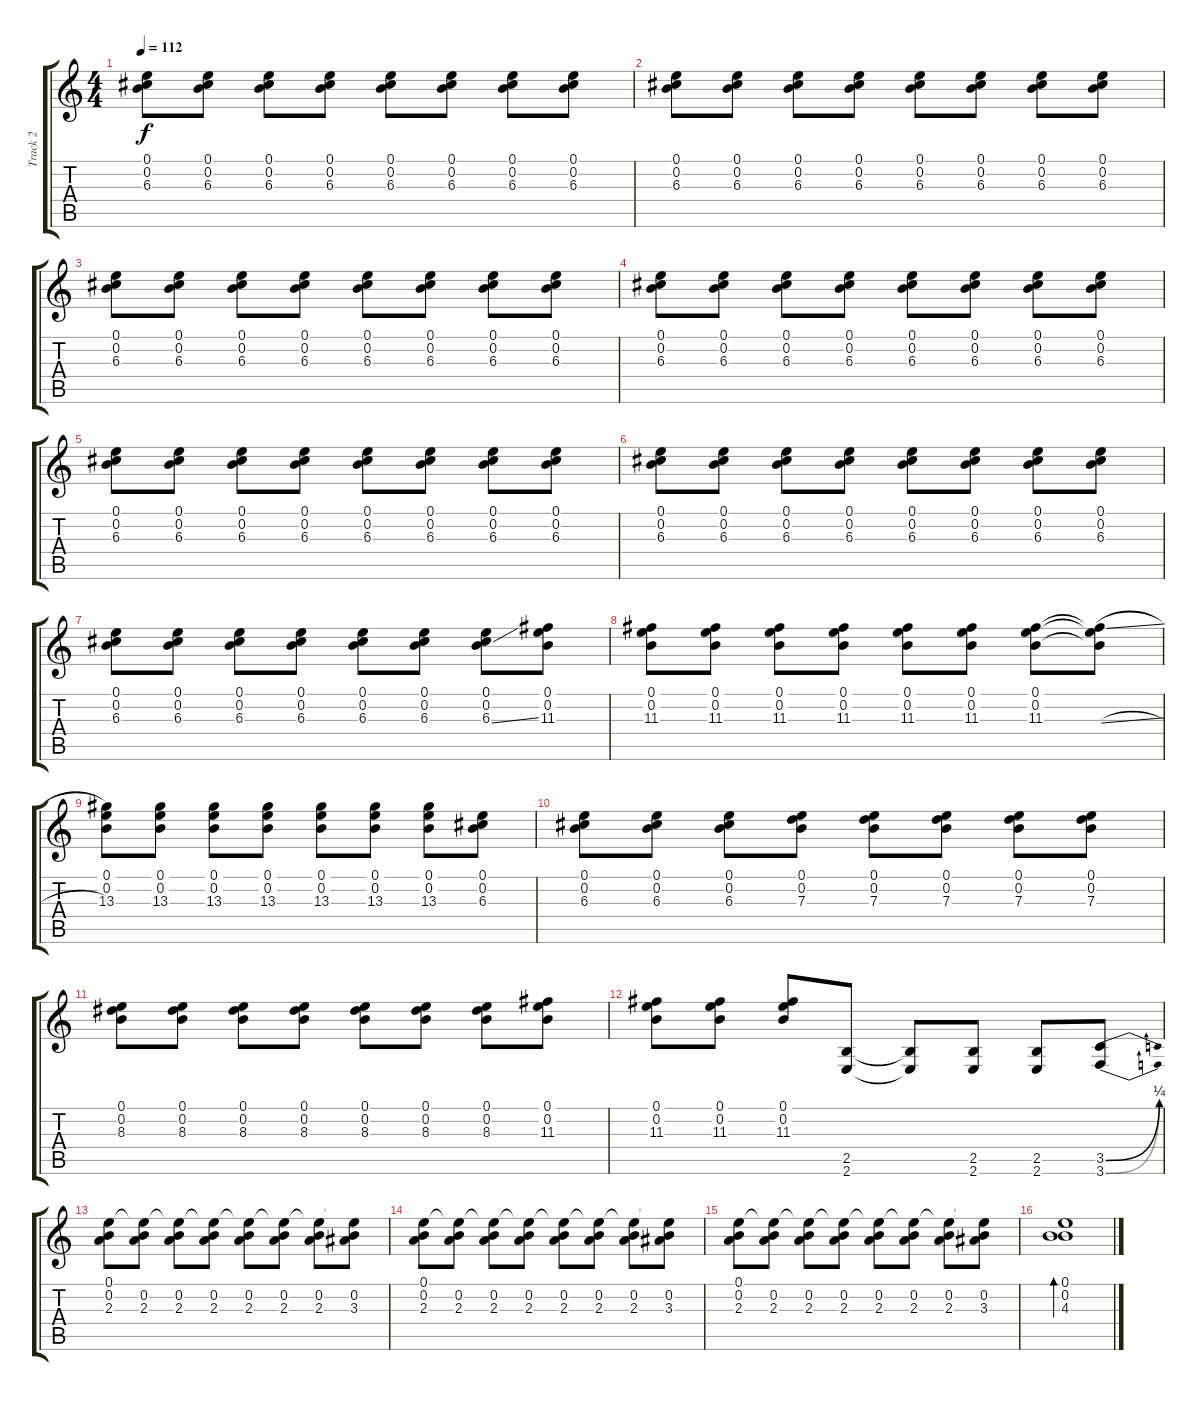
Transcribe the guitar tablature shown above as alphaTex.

\track ("Track 2" "Track 2") {instrument overdrivenguitar}
\staff {score tabs}
\tuning (E4 B3 G3 D3 A2 D2) {hide}
\ts (4 4)
\tempo 112
\clef g2
\ks c
(0.1 0.2 6.3).8{dy f} (0.1 0.2 6.3).8 (0.1 0.2 6.3).8 (0.1 0.2 6.3).8 (0.1 0.2 6.3).8 (0.1 0.2 6.3).8 (0.1 0.2 6.3).8 (0.1 0.2 6.3).8 |
(0.1 0.2 6.3).8 (0.1 0.2 6.3).8 (0.1 0.2 6.3).8 (0.1 0.2 6.3).8 (0.1 0.2 6.3).8 (0.1 0.2 6.3).8 (0.1 0.2 6.3).8 (0.1 0.2 6.3).8 |
(0.1 0.2 6.3).8 (0.1 0.2 6.3).8 (0.1 0.2 6.3).8 (0.1 0.2 6.3).8 (0.1 0.2 6.3).8 (0.1 0.2 6.3).8 (0.1 0.2 6.3).8 (0.1 0.2 6.3).8 |
(0.1 0.2 6.3).8 (0.1 0.2 6.3).8 (0.1 0.2 6.3).8 (0.1 0.2 6.3).8 (0.1 0.2 6.3).8 (0.1 0.2 6.3).8 (0.1 0.2 6.3).8 (0.1 0.2 6.3).8 |
(0.1 0.2 6.3).8 (0.1 0.2 6.3).8 (0.1 0.2 6.3).8 (0.1 0.2 6.3).8 (0.1 0.2 6.3).8 (0.1 0.2 6.3).8 (0.1 0.2 6.3).8 (0.1 0.2 6.3).8 |
(0.1 0.2 6.3).8 (0.1 0.2 6.3).8 (0.1 0.2 6.3).8 (0.1 0.2 6.3).8 (0.1 0.2 6.3).8 (0.1 0.2 6.3).8 (0.1 0.2 6.3).8 (0.1 0.2 6.3).8 |
(0.1 0.2 6.3).8 (0.1 0.2 6.3).8 (0.1 0.2 6.3).8 (0.1 0.2 6.3).8 (0.1 0.2 6.3).8 (0.1 0.2 6.3).8 (0.1 0.2 6.3{ss}).8 (0.1 0.2 11.3).8 |
(0.1 0.2 11.3).8 (0.1 0.2 11.3).8 (0.1 0.2 11.3).8 (0.1 0.2 11.3).8 (0.1 0.2 11.3).8 (0.1 0.2 11.3).8 (0.1 0.2 11.3).8 (0.1{t} 0.2{t} 11.3{sl t}).8 |
(0.1 0.2 13.3).8 (0.1 0.2 13.3).8 (0.1 0.2 13.3).8 (0.1 0.2 13.3).8 (0.1 0.2 13.3).8 (0.1 0.2 13.3).8 (0.1 0.2 13.3).8 (0.1 0.2 6.3).8 |
(0.1 0.2 6.3).8 (0.1 0.2 6.3).8 (0.1 0.2 6.3).8 (0.1 0.2 7.3).8 (0.1 0.2 7.3).8 (0.1 0.2 7.3).8 (0.1 0.2 7.3).8 (0.1 0.2 7.3).8 |
(0.1 0.2 8.3).8 (0.1 0.2 8.3).8 (0.1 0.2 8.3).8 (0.1 0.2 8.3).8 (0.1 0.2 8.3).8 (0.1 0.2 8.3).8 (0.1 0.2 8.3).8 (0.1 0.2 11.3).8 |
(0.1 0.2 11.3).8 (0.1 0.2 11.3).8 (0.1 0.2 11.3).8 (2.5 2.6).8 (2.5{t} 2.6{t}).8 (2.5 2.6).8 (2.5 2.6).8 (3.5{be (bend 0 0 60 1)} 3.6{be (bend 0 0 60 1)}).8 |
(0.1 0.2 2.3).8 (0.1{t} 0.2 2.3).8 (0.1{t} 0.2 2.3).8 (0.1{t} 0.2 2.3).8 (0.1{t} 0.2 2.3).8 (0.1{t} 0.2 2.3).8 (0.1{t} 0.2 2.3).8 (0.1{t} 0.2 3.3).8 |
(0.1 0.2 2.3).8 (0.1{t} 0.2 2.3).8 (0.1{t} 0.2 2.3).8 (0.1{t} 0.2 2.3).8 (0.1{t} 0.2 2.3).8 (0.1{t} 0.2 2.3).8 (0.1{t} 0.2 2.3).8 (0.1{t} 0.2 3.3).8 |
(0.1 0.2 2.3).8 (0.1{t} 0.2 2.3).8 (0.1{t} 0.2 2.3).8 (0.1{t} 0.2 2.3).8 (0.1{t} 0.2 2.3).8 (0.1{t} 0.2 2.3).8 (0.1{t} 0.2 2.3).8 (0.1{t} 0.2 3.3).8 |
(0.1 0.2 4.3).1{bd 60}
